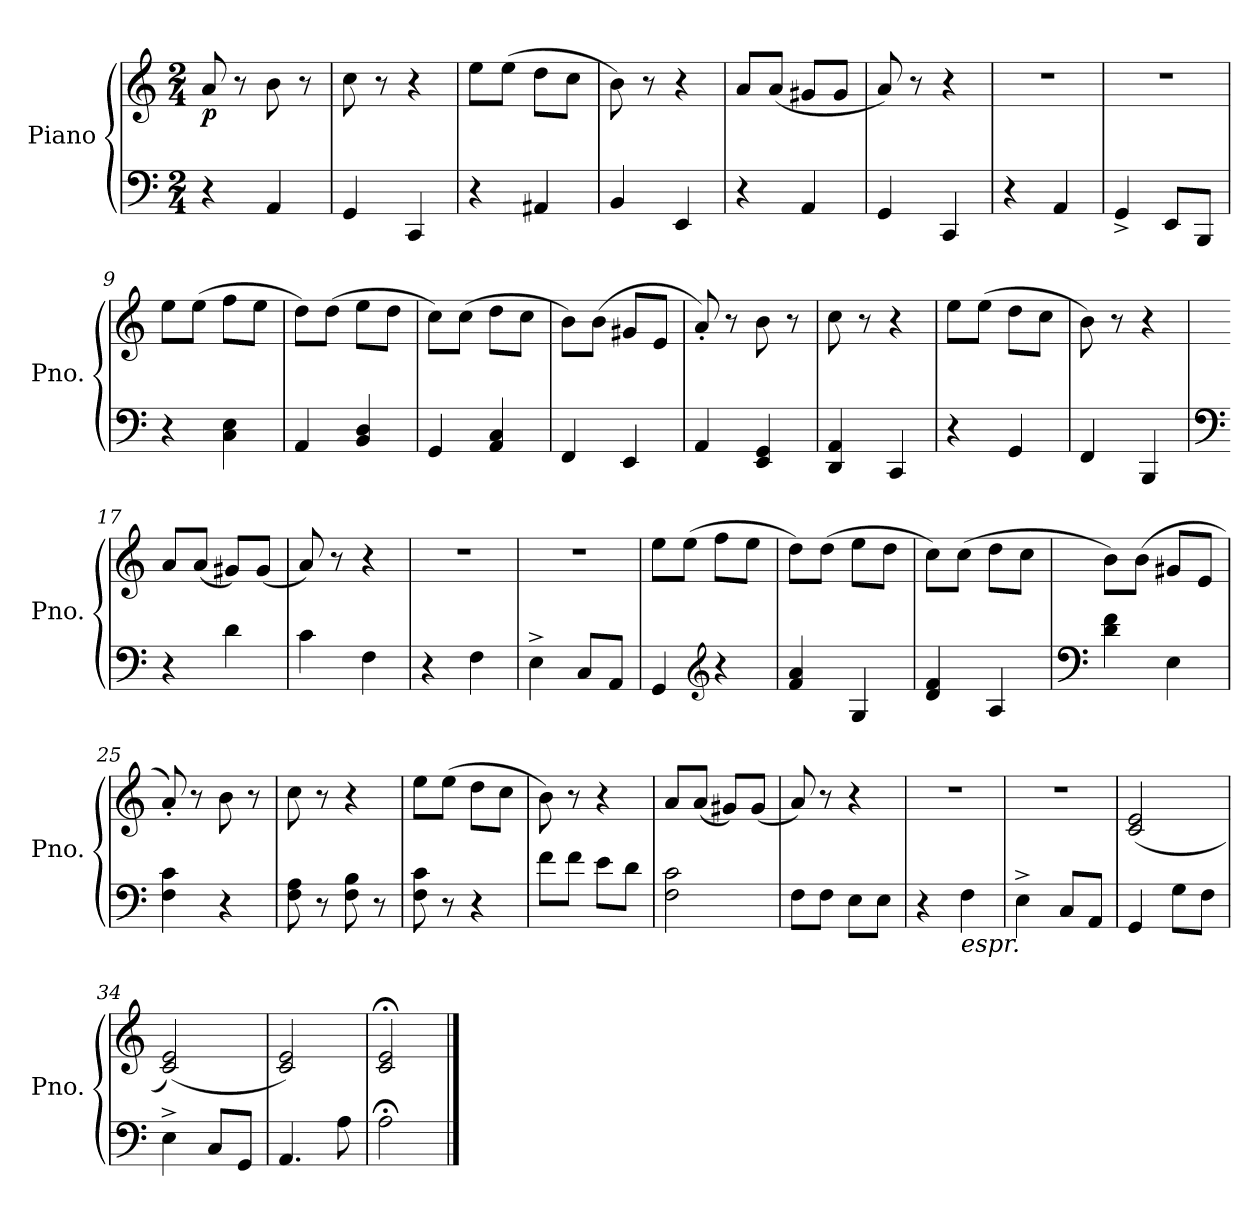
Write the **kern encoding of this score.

**kern	**kern	**dynam
*part1	*part1	*part1
*staff2	*staff1	*staff1/2
*I"Piano	*	*
*I'Pno.	*	*
*clefF4	*clefG2	*
*k[]	*k[]	*
*M2/4	*M2/4	*
=1	=1	=1
!	!	!LO:DY:b
4r	8a/	p
.	8r	.
4AA/	8b\	.
.	8r	.
=2	=2	=2
4GG/	8cc\	.
.	8r	.
4CC/	4r	.
=3	=3	=3
4r	8ee\L	.
.	(8ee\J	.
4AA#X/	8dd\L	.
.	8cc\J	.
=4	=4	=4
4BB/	8b\)	.
.	8r	.
4EE/	4r	.
=5	=5	=5
4r	8a/L	.
.	(8a/J	.
4AA/	8g#X/L	.
.	8g#/J	.
=6	=6	=6
4GG/	8a/)	.
.	8r	.
4CC/	4r	.
=7	=7	=7
4r	2r	.
4AA/	.	.
=8	=8	=8
4GG^/	2r	.
8EE/L	.	.
8BBB/J	.	.
=9	=9	=9
4r	8ee\L	.
.	(8ee\J	.
4C\ 4E\	8ff\L	.
.	8ee\J	.
!!LO:LB:g=z
=10	=10	=10
4AA/	8dd\L)	.
.	(8dd\J	.
4BB/ 4D/	8ee\L	.
.	8dd\J	.
=11	=11	=11
4GG/	8cc\L)	.
.	(8cc\J	.
4AA/ 4C/	8dd\L	.
.	8cc\J	.
=12	=12	=12
4FF/	8b\L)	.
.	(8b\J	.
4EE/	8g#X/L	.
.	8e/J	.
=13	=13	=13
4AA/	8a'/)	.
.	8r	.
4EE/ 4GG/	8b\	.
.	8r	.
=14	=14	=14
4DD/ 4AA/	8cc\	.
.	8r	.
4CC/	4r	.
=15	=15	=15
4r	8ee\L	.
.	(8ee\J	.
4GG/	8dd\L	.
.	8cc\J	.
=16	=16	=16
4FF/	8b\)	.
.	8r	.
4BBB/	4r	.
=17	=17	=17
*clefF4	*	*
4r	8a/L	.
.	(8a/J	.
4d\	8g#X/L)	.
.	(8g#/J	.
=18	=18	=18
4c\	8a/)	.
.	8r	.
4F\	4r	.
!!LO:LB:g=z
=19	=19	=19
4r	2r	.
4F\	.	.
=20	=20	=20
4E^\	2r	.
8C/L	.	.
8AA/J	.	.
=21	=21	=21
4GG/	8ee\L	.
.	(8ee\J	.
*clefG2	*	*
4r	8ff\L	.
.	8ee\J	.
=22	=22	=22
4f/ 4a/	8dd\L)	.
.	(8dd\J	.
4G/	8ee\L	.
.	8dd\J	.
=23	=23	=23
4d/ 4f/	8cc\L)	.
.	(8cc\J	.
4A/	8dd\L	.
.	8cc\J	.
=24	=24	=24
*clefF4	*	*
4d\ 4f\	8b\L)	.
.	(8b\J	.
4E\	8g#X/L	.
.	8e/J	.
=25	=25	=25
4F\ 4c\	8a'/)	.
.	8r	.
4r	8b\	.
.	8r	.
=26	=26	=26
8F\ 8A\	8cc\	.
8r	8r	.
8F\ 8B\	4r	.
8r	.	.
=27	=27	=27
8F\ 8c\	8ee\L	.
8r	(8ee\J	.
4r	8dd\L	.
.	8cc\J	.
!!LO:LB:g=z
=28	=28	=28
8f\L	8b\)	.
8f\J	8r	.
8e\L	4r	.
8d\J	.	.
=29	=29	=29
2F\ 2c\	8a/L	.
.	(8a/J	.
.	8g#X/L)	.
.	(8g#/J	.
=30	=30	=30
8F\L	8a/)	.
8F\J	8r	.
8E\L	4r	.
8E\J	.	.
=31	=31	=31
4r	2r	.
!LO:TX:b:i:t=espr.	!	!
4F\	.	.
=32	=32	=32
4E^\	2r	.
8C/L	.	.
8AA/J	.	.
=33	=33	=33
4GG/	(2c/ 2e/	.
8G\L	.	.
8F\J	.	.
=34	=34	=34
4E^\	(2c/ 2e/)	.
8C/L	.	.
8GG/J	.	.
=35	=35	=35
4.AA/	2c/ 2e/)	.
8A\	.	.
=36	=36	=36
2A;<\	2c/;< 2e/;<	.
==	==	==
*-	*-	*-
